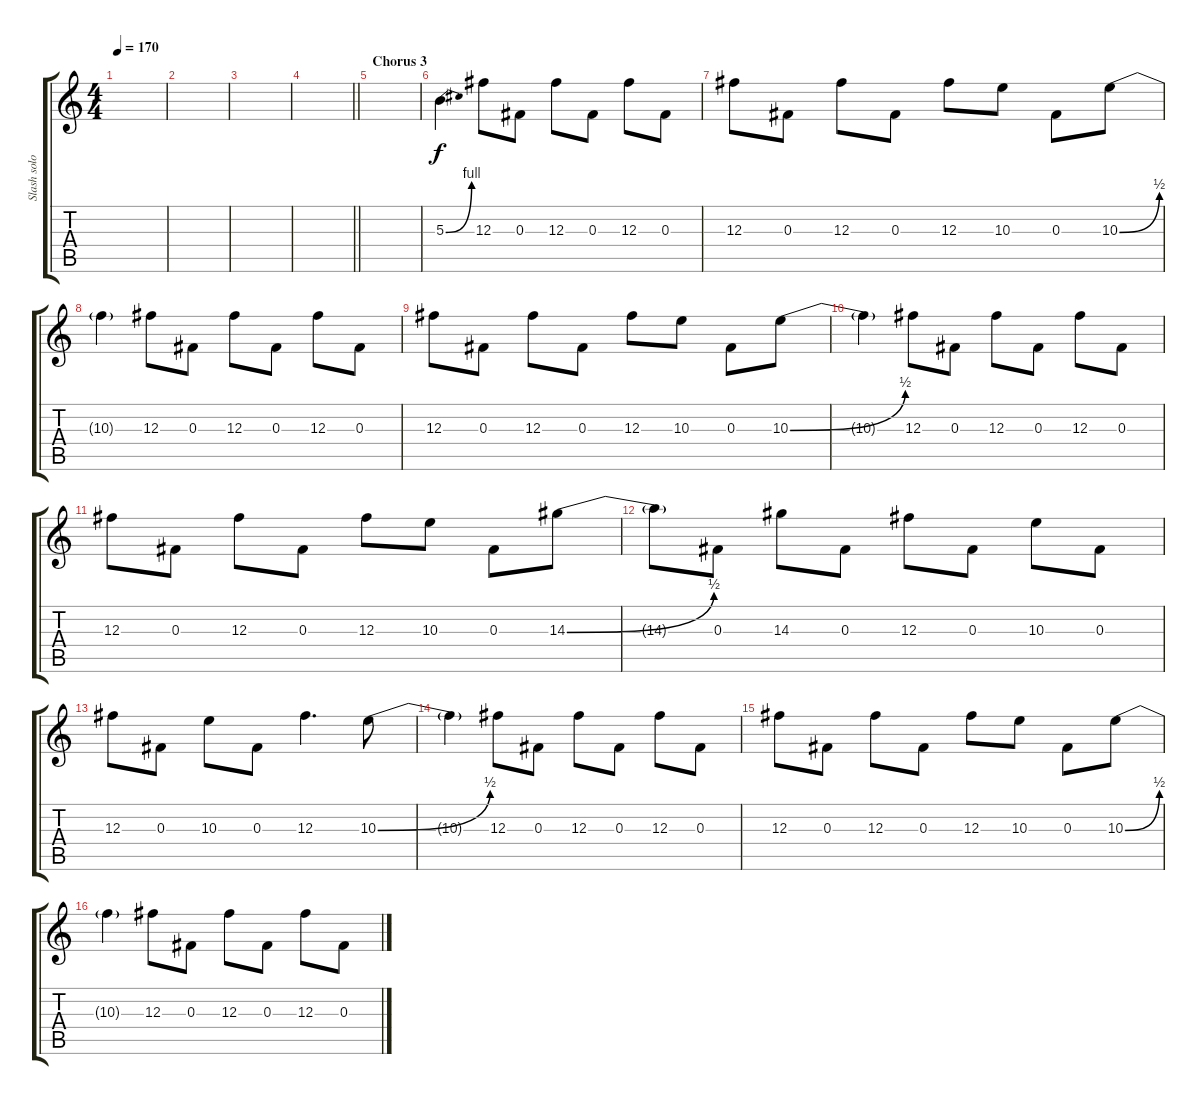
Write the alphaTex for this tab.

\track ("Slash solo" "Slash solo") {instrument distortionguitar}
\staff {score tabs}
\tuning (Eb4 Bb3 Gb3 Db3 Ab2 Eb2) {hide}
\ts (4 4)
\tempo 170
\clef g2
\ks c
|
|
|
\barLineRight lightlight
|
\section ("" "Chorus 3")
|
5.3{be (bend 0 0 60 4)}.4{volume 10 balance 8} 12.3.8 0.3.8 12.3.8 0.3.8 12.3.8 0.3.8 |
12.3.8 0.3.8 12.3.8 0.3.8 12.3.8 10.3.8 0.3.8 10.3{be (bend 0 0 60 2)}.8 |
10.3{t}.4 12.3.8 0.3.8 12.3.8 0.3.8 12.3.8 0.3.8 |
12.3.8 0.3.8 12.3.8 0.3.8 12.3.8 10.3.8 0.3.8 10.3{be (bend 0 0 60 2)}.8 |
10.3{t}.4 12.3.8 0.3.8 12.3.8 0.3.8 12.3.8 0.3.8 |
12.3.8 0.3.8 12.3.8 0.3.8 12.3.8 10.3.8 0.3.8 14.3{be (bend 0 0 60 2)}.8 |
14.3{t}.8 0.3.8 14.3.8 0.3.8 12.3.8 0.3.8 10.3.8 0.3.8 |
12.3.8 0.3.8 10.3.8 0.3.8 12.3.4{d} 10.3{be (bend 0 0 60 2)}.8 |
10.3{t}.4 12.3.8 0.3.8 12.3.8 0.3.8 12.3.8 0.3.8 |
12.3.8 0.3.8 12.3.8 0.3.8 12.3.8 10.3.8 0.3.8 10.3{be (bend 0 0 60 2)}.8 |
10.3{t}.4 12.3.8 0.3.8 12.3.8 0.3.8 12.3.8 0.3.8
